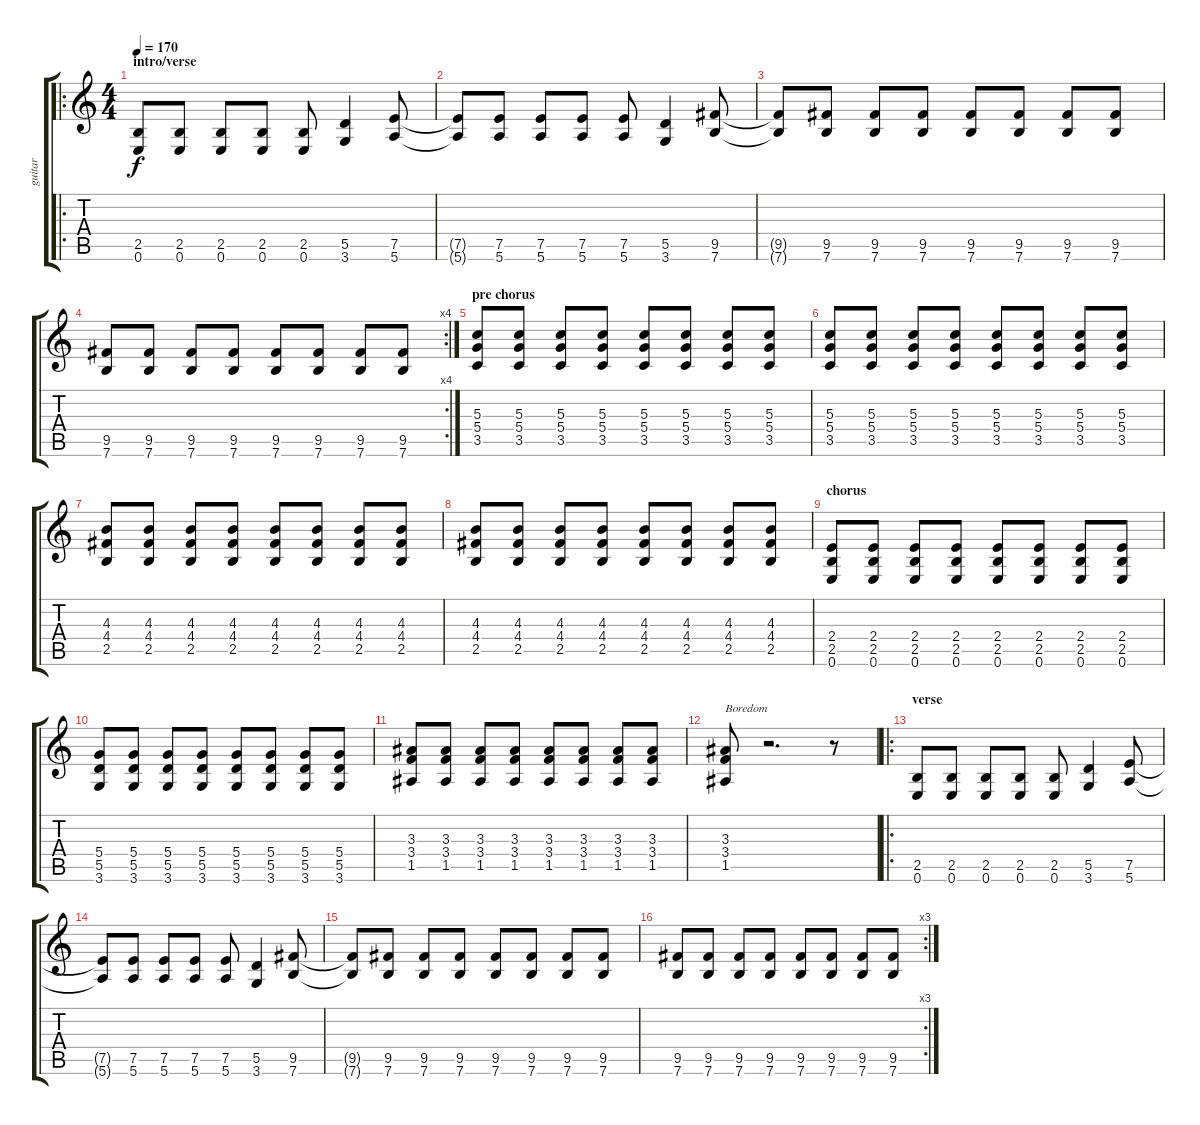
\track ("guitar" "guitar") {instrument overdrivenguitar}
\staff {score tabs}
\tuning (E4 B3 G3 D3 A2 E2) {hide}
\ro
\ts (4 4)
\section ("" "intro/verse")
\tempo 170
\clef g2
\ks c
(2.5 0.6).8{dy f instrument overdrivenguitar} (2.5 0.6).8 (2.5 0.6).8 (2.5 0.6).8 (2.5 0.6).8 (5.5 3.6).4 (7.5 5.6).8 |
(7.5{t} 5.6{t}).8 (7.5 5.6).8 (7.5 5.6).8 (7.5 5.6).8 (7.5 5.6).8 (5.5 3.6).4 (9.5 7.6).8 |
(9.5{t} 7.6{t}).8 (9.5 7.6).8 (9.5 7.6).8 (9.5 7.6).8 (9.5 7.6).8 (9.5 7.6).8 (9.5 7.6).8 (9.5 7.6).8 |
\rc 4
(9.5 7.6).8 (9.5 7.6).8 (9.5 7.6).8 (9.5 7.6).8 (9.5 7.6).8 (9.5 7.6).8 (9.5 7.6).8 (9.5 7.6).8 |
\section ("" "pre chorus")
(5.3 5.4 3.5).8 (5.3 5.4 3.5).8 (5.3 5.4 3.5).8 (5.3 5.4 3.5).8 (5.3 5.4 3.5).8 (5.3 5.4 3.5).8 (5.3 5.4 3.5).8 (5.3 5.4 3.5).8 |
(5.3 5.4 3.5).8 (5.3 5.4 3.5).8 (5.3 5.4 3.5).8 (5.3 5.4 3.5).8 (5.3 5.4 3.5).8 (5.3 5.4 3.5).8 (5.3 5.4 3.5).8 (5.3 5.4 3.5).8 |
(4.3 4.4 2.5).8 (4.3 4.4 2.5).8 (4.3 4.4 2.5).8 (4.3 4.4 2.5).8 (4.3 4.4 2.5).8 (4.3 4.4 2.5).8 (4.3 4.4 2.5).8 (4.3 4.4 2.5).8 |
(4.3 4.4 2.5).8 (4.3 4.4 2.5).8 (4.3 4.4 2.5).8 (4.3 4.4 2.5).8 (4.3 4.4 2.5).8 (4.3 4.4 2.5).8 (4.3 4.4 2.5).8 (4.3 4.4 2.5).8 |
\section ("" "chorus")
(2.4 2.5 0.6).8 (2.4 2.5 0.6).8 (2.4 2.5 0.6).8 (2.4 2.5 0.6).8 (2.4 2.5 0.6).8 (2.4 2.5 0.6).8 (2.4 2.5 0.6).8 (2.4 2.5 0.6).8 |
(5.4 5.5 3.6).8 (5.4 5.5 3.6).8 (5.4 5.5 3.6).8 (5.4 5.5 3.6).8 (5.4 5.5 3.6).8 (5.4 5.5 3.6).8 (5.4 5.5 3.6).8 (5.4 5.5 3.6).8 |
(3.3 3.4 1.5).8 (3.3 3.4 1.5).8 (3.3 3.4 1.5).8 (3.3 3.4 1.5).8 (3.3 3.4 1.5).8 (3.3 3.4 1.5).8 (3.3 3.4 1.5).8 (3.3 3.4 1.5).8 |
(3.3 3.4 1.5).8{txt "Boredom"} r.2{d} r.8 |
\ro
\section ("" "verse")
(2.5 0.6).8 (2.5 0.6).8 (2.5 0.6).8 (2.5 0.6).8 (2.5 0.6).8 (5.5 3.6).4 (7.5 5.6).8 |
(7.5{t} 5.6{t}).8 (7.5 5.6).8 (7.5 5.6).8 (7.5 5.6).8 (7.5 5.6).8 (5.5 3.6).4 (9.5 7.6).8 |
(9.5{t} 7.6{t}).8 (9.5 7.6).8 (9.5 7.6).8 (9.5 7.6).8 (9.5 7.6).8 (9.5 7.6).8 (9.5 7.6).8 (9.5 7.6).8 |
\rc 3
(9.5 7.6).8 (9.5 7.6).8 (9.5 7.6).8 (9.5 7.6).8 (9.5 7.6).8 (9.5 7.6).8 (9.5 7.6).8 (9.5 7.6).8
